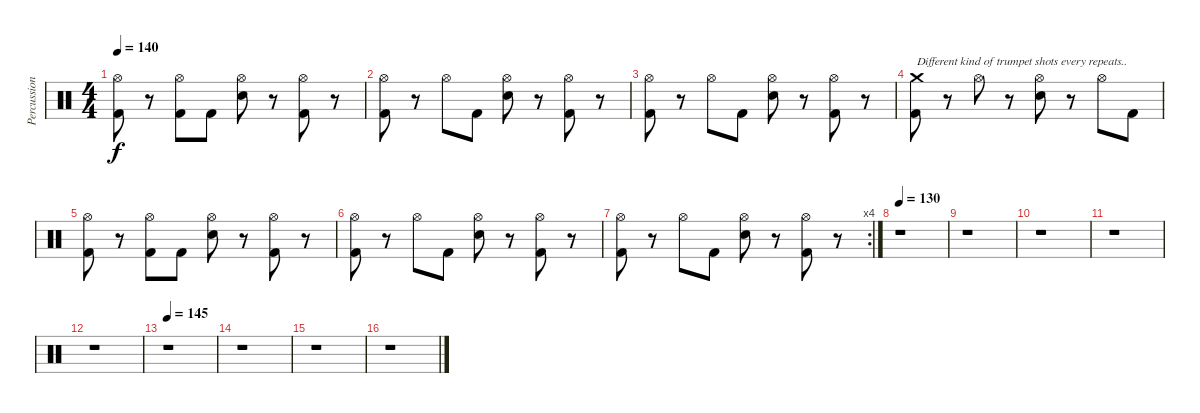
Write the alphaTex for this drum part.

\track ("Percussion" "Percussion") {instrument percussion}
\staff {score}
\articulation defaults
\ts (4 4)
\tempo 140
\clef neutral
\ks c
("Hi-Hat (open)" "Kick (hit) 2").8{dy f} r.8 ("Hi-Hat (open)" "Kick (hit) 2").8 "Kick (hit) 2".8 ("Hi-Hat (open)" "Snare (hit) 2").8 r.8 ("Hi-Hat (open)" "Kick (hit) 2").8 r.8 |
("Hi-Hat (open)" "Kick (hit) 2").8 r.8 "Hi-Hat (open)".8 "Kick (hit) 2".8 ("Hi-Hat (open)" "Snare (hit) 2").8 r.8 ("Hi-Hat (open)" "Kick (hit) 2").8 r.8 |
("Hi-Hat (open)" "Kick (hit) 2").8 r.8 "Hi-Hat (open)".8 "Kick (hit) 2".8 ("Hi-Hat (open)" "Snare (hit) 2").8 r.8 ("Hi-Hat (open)" "Kick (hit) 2").8 r.8 |
("Crash medium (hit)" "Kick (hit) 2").8{txt "Different kind of trumpet shots every repeats.."} r.8 "Hi-Hat (open)".8 r.8 ("Hi-Hat (open)" "Snare (hit) 2").8 r.8 "Hi-Hat (open)".8 "Kick (hit) 2".8 |
("Hi-Hat (open)" "Kick (hit) 2").8 r.8 ("Hi-Hat (open)" "Kick (hit) 2").8 "Kick (hit) 2".8 ("Hi-Hat (open)" "Snare (hit) 2").8 r.8 ("Hi-Hat (open)" "Kick (hit) 2").8 r.8 |
("Hi-Hat (open)" "Kick (hit) 2").8 r.8 "Hi-Hat (open)".8 "Kick (hit) 2".8 ("Hi-Hat (open)" "Snare (hit) 2").8 r.8 ("Hi-Hat (open)" "Kick (hit) 2").8 r.8 |
\rc 4
("Hi-Hat (open)" "Kick (hit) 2").8 r.8 "Hi-Hat (open)".8 "Kick (hit) 2".8 ("Hi-Hat (open)" "Snare (hit) 2").8 r.8 ("Hi-Hat (open)" "Kick (hit) 2").8 r.8 |
\tempo 130
r.1 |
r.1 |
r.1 |
r.1 |
r.1 |
\tempo 145
r.1 |
r.1 |
r.1 |
r.1
